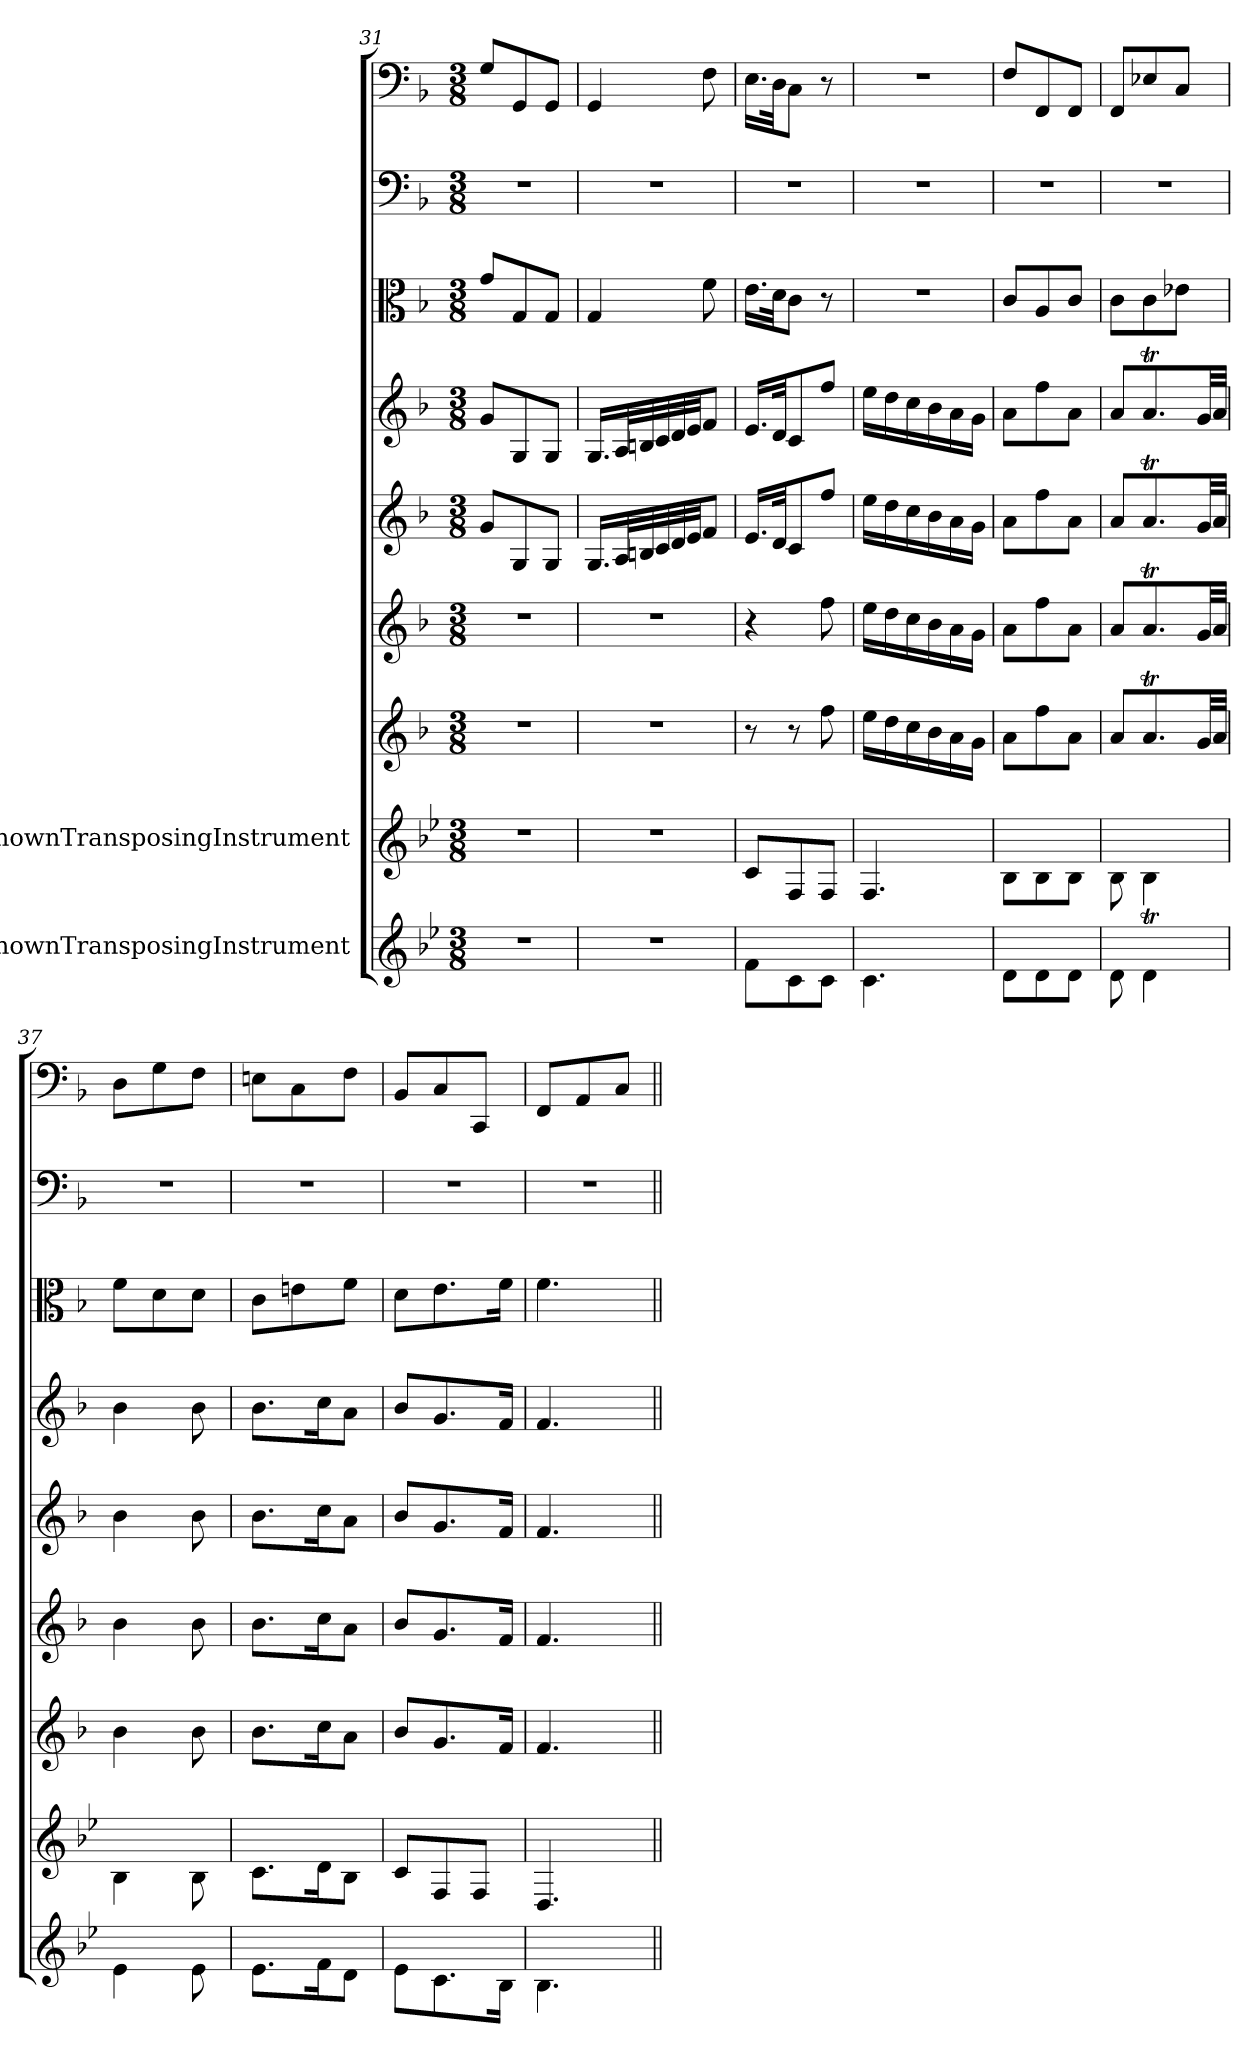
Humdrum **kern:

**kern	**kern	**kern	**kern	**kern	**kern	**kern	**kern	**kern
*part9	*part8	*part7	*part6	*part5	*part4	*part3	*part2	*part1
*staff9	*staff8	*staff7	*staff6	*staff5	*staff4	*staff3	*staff2	*staff1
*I"UnknownTransposingInstrument	*I"UnknownTransposingInstrument	*	*	*	*	*	*	*
*clefG2	*clefG2	*clefG2	*clefG2	*clefG2	*clefG2	*clefC3	*clefF4	*clefF4
*ITrd-4c-7	*ITrd-4c-7	*	*	*	*	*	*	*
*k[b-]	*k[b-]	*k[b-]	*k[b-]	*k[b-]	*k[b-]	*k[b-]	*k[b-]	*k[b-]
*M3/8	*M3/8	*M3/8	*M3/8	*M3/8	*M3/8	*M3/8	*M3/8	*M3/8
=31	=31	=31	=31	=31	=31	=31	=31	=31
4.r	4.r	4.r	4.r	8g/L	8g/L	8g/L	4.r	8G/L
.	.	.	.	8G/	8G/	8G/	.	8GG/
.	.	.	.	8G/J	8G/J	8G/J	.	8GG/J
=32	=32	=32	=32	=32	=32	=32	=32	=32
4.r	4.r	4.r	4.r	16.G/LL	16.G/LL	4G/	4.r	4GG/
.	.	.	.	32A/L	32A/L	.	.	.
.	.	.	.	32Bn/	32Bn/	.	.	.
.	.	.	.	32c/	32c/	.	.	.
.	.	.	.	32d/	32d/	.	.	.
.	.	.	.	32e/JJ	32e/JJ	.	.	.
.	.	.	.	8f/J	8f/J	8f\	.	8F\
=33	=33	=33	=33	=33	=33	=33	=33	=33
8cc\L	8g/L	8r	4r	16.e/LL	16.e/LL	16.e\LL	4.r	16.E\LL
.	.	.	.	32d/JK	32d/JK	32d\JK	.	32D\JK
8g\	8c/	8r	.	8c/	8c/	8c\J	.	8C\J
8g\J	8c/J	8ff\	8ff\	8ff/J	8ff/J	8r	.	8r
=34	=34	=34	=34	=34	=34	=34	=34	=34
4.g\	4.c/	16ee\LL	16ee\LL	16ee\LL	16ee\LL	4.r	4.r	4.r
.	.	16dd\	16dd\	16dd\	16dd\	.	.	.
.	.	16cc\	16cc\	16cc\	16cc\	.	.	.
.	.	16b-\	16b-\	16b-\	16b-\	.	.	.
.	.	16a\	16a\	16a\	16a\	.	.	.
.	.	16g\JJ	16g\JJ	16g\JJ	16g\JJ	.	.	.
=35	=35	=35	=35	=35	=35	=35	=35	=35
8a\L	8f\L	8a\L	8a\L	8a\L	8a\L	8c/L	4.r	8F/L
8a\	8f\	8ff\	8ff\	8ff\	8ff\	8A/	.	8FF/
8a\J	8f\J	8a\J	8a\J	8a\J	8a\J	8c/J	.	8FF/J
=36	=36	=36	=36	=36	=36	=36	=36	=36
8a\	8f\	8a/L	8a/L	8a/L	8a/L	8c\L	4.r	8FF/L
4at\	4f\	8.at/	8.at/	8.at/	8.at/	8c\	.	8E-X/
.	.	.	.	.	.	8e-X\J	.	8C/J
.	.	32g/LL	32g/LL	32g/LL	32g/LL	.	.	.
.	.	32a/JJJ	32a/JJJ	32a/JJJ	32a/JJJ	.	.	.
=37	=37	=37	=37	=37	=37	=37	=37	=37
4b-\	4f\	4b-\	4b-\	4b-\	4b-\	8f\L	4.r	8D\L
.	.	.	.	.	.	8d\	.	8G\
8b-\	8f\	8b-\	8b-\	8b-\	8b-\	8d\J	.	8F\J
=38	=38	=38	=38	=38	=38	=38	=38	=38
8.b-\L	8.g\L	8.b-\L	8.b-\L	8.b-\L	8.b-\L	8c\L	4.r	8En\L
.	.	.	.	.	.	8en\	.	8C\
16cc\K	16a\K	16cc\K	16cc\K	16cc\K	16cc\K	.	.	.
8a\J	8f\J	8a\J	8a\J	8a\J	8a\J	8f\J	.	8F\J
=39	=39	=39	=39	=39	=39	=39	=39	=39
8b-\L	8g/L	8b-/L	8b-/L	8b-/L	8b-/L	8d\L	4.r	8BB-/L
8.g\	8c/	8.g/	8.g/	8.g/	8.g/	8.e\	.	8C/
.	8c/J	.	.	.	.	.	.	8CC/J
16f\Jk	.	16f/Jk	16f/Jk	16f/Jk	16f/Jk	16f\Jk	.	.
=40	=40	=40	=40	=40	=40	=40	=40	=40
4.f\	4.A/	4.f/	4.f/	4.f/	4.f/	4.f\	4.r	8FF/L
.	.	.	.	.	.	.	.	8AA/
.	.	.	.	.	.	.	.	8C/J
=||	=||	=||	=||	=||	=||	=||	=||	=||
*-	*-	*-	*-	*-	*-	*-	*-	*-
